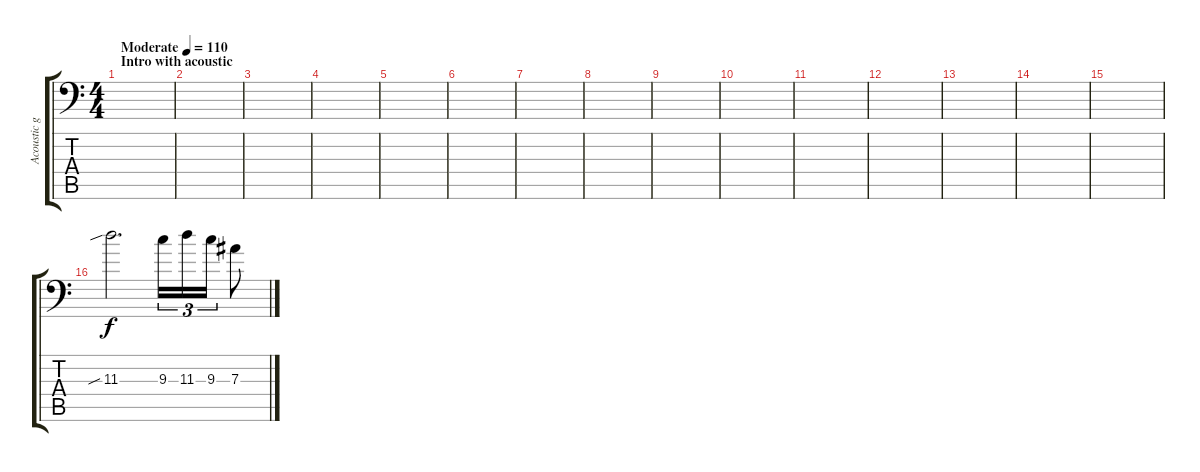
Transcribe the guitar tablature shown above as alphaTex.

\track ("Acoustic guitar harmonic" "Acoustic g") {instrument acousticguitarsteel}
\staff {score tabs}
\tuning (C4 G3 Eb3 Bb2 F2 Bb1) {hide}
\ts (4 4)
\section ("" "Intro with acoustic")
\tempo (110 "Moderate")
\clef f4
\ks c
|
|
|
|
|
|
|
|
|
|
|
|
|
|
|
11.3{sib}.2{d} 9.3.16{tu (3 2)} 11.3.16{tu (3 2)} 9.3.16{tu (3 2)} 7.3.8
